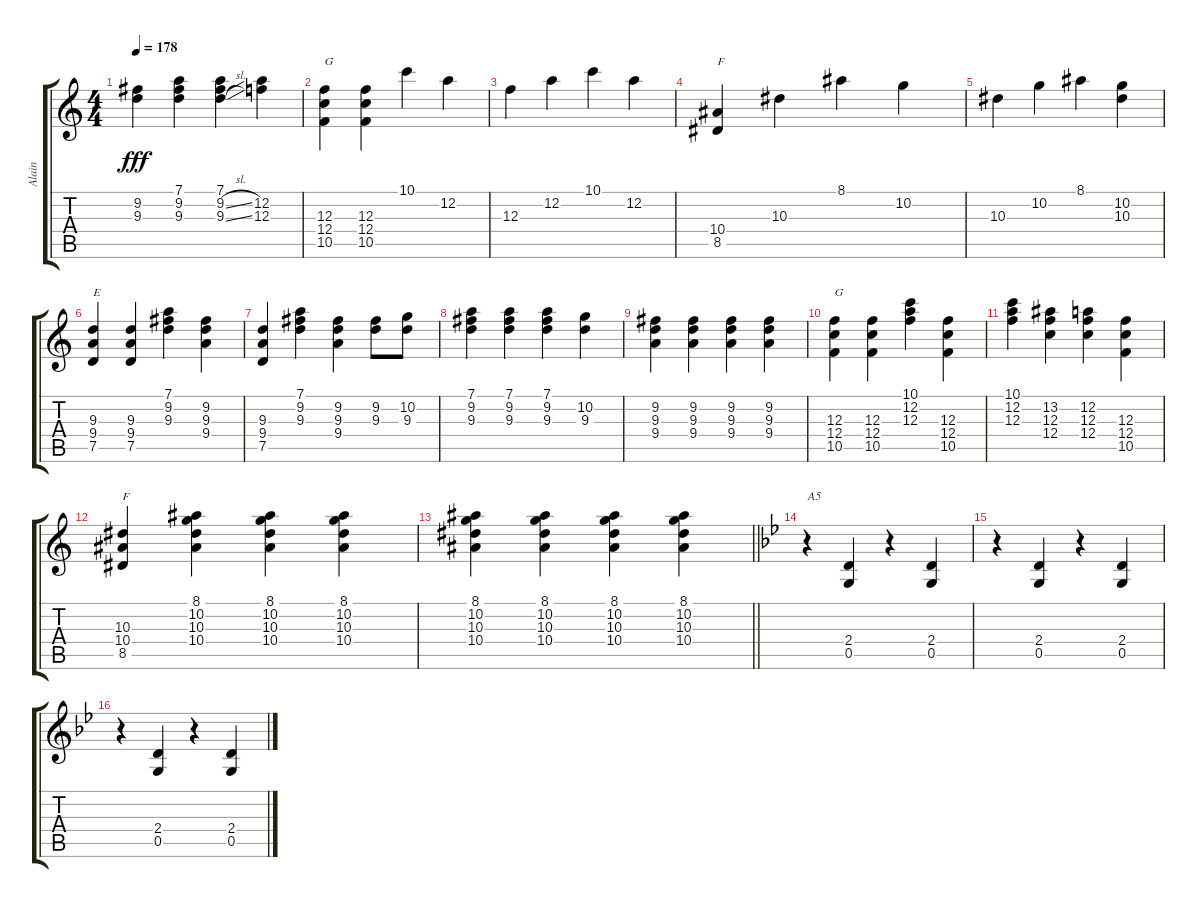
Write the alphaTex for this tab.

\track ("Alain" "Alain") {instrument overdrivenguitar}
\staff {score tabs}
\tuning (D4 A3 F3 C3 G2 D2) {hide}
\ts (4 4)
\tempo 178
\clef g2
\ks c
(9.2 9.3).4{dy fff} (7.1 9.2 9.3).4 (7.1 9.2{sl} 9.3{sl}).4 (12.2 12.3).4 |
(12.3 12.4 10.5).4{txt "G"} (12.3 12.4 10.5).4 10.1.4 12.2.4 |
12.3.4 12.2.4 10.1.4 12.2.4 |
(10.4 8.5).4{txt "F"} 10.3.4 8.1.4 10.2.4 |
10.3.4 10.2.4 8.1.4 (10.2 10.3).4 |
(9.3 9.4 7.5).4{txt "E"} (9.3 9.4 7.5).4 (7.1 9.2 9.3).4 (9.2 9.3 9.4).4 |
(9.3 9.4 7.5).4 (7.1 9.2 9.3).4 (9.2 9.3 9.4).4 (9.2 9.3).8 (10.2 9.3).8 |
(7.1 9.2 9.3).4 (7.1 9.2 9.3).4 (7.1 9.2 9.3).4 (10.2 9.3).4 |
(9.2 9.3 9.4).4 (9.2 9.3 9.4).4 (9.2 9.3 9.4).4 (9.2 9.3 9.4).4 |
(12.3 12.4 10.5).4{txt "G"} (12.3 12.4 10.5).4 (10.1 12.2 12.3).4 (12.3 12.4 10.5).4 |
(10.1 12.2 12.3).4 (13.2 12.3 12.4).4 (12.2 12.3 12.4).4 (12.3 12.4 10.5).4 |
(10.3 10.4 8.5).4{txt "F"} (8.1 10.2 10.3 10.4).4 (8.1 10.2 10.3 10.4).4 (8.1 10.2 10.3 10.4).4 |
\barLineRight lightlight
(8.1 10.2 10.3 10.4).4 (8.1 10.2 10.3 10.4).4 (8.1 10.2 10.3 10.4).4 (8.1 10.2 10.3 10.4).4 |
\ks gminor
r.4{txt "A5" instrument distortionguitar} (2.4 0.5).4 r.4 (2.4 0.5).4 |
r.4 (2.4 0.5).4 r.4 (2.4 0.5).4 |
r.4 (2.4 0.5).4 r.4 (2.4 0.5).4
